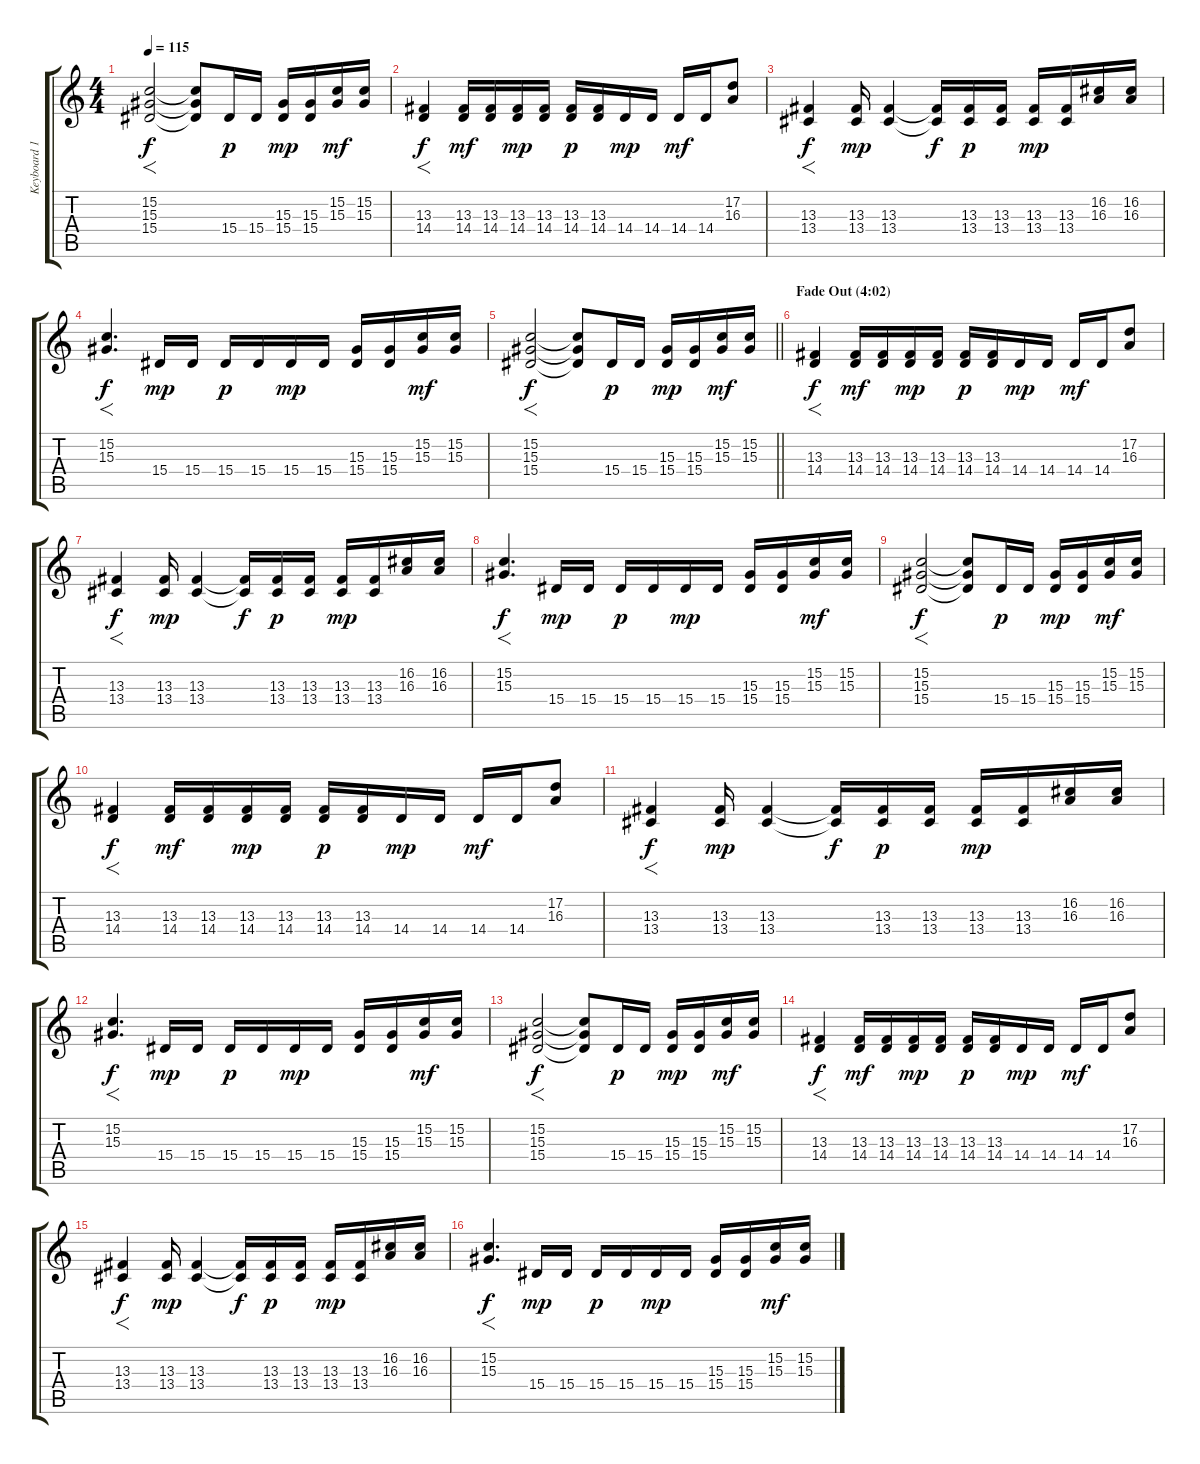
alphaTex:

\track ("Keyboard 1" "Keyboard 1") {instrument rockorgan}
\staff {score tabs}
\tuning (D4 A3 F3 C3 G2 D2) {hide}
\ts (4 4)
\tempo 115
\clef g2
\ks c
(15.2 15.3 15.4).2{f dy f} (15.2{t} 15.3{t} 15.4{t}).8 15.4.16{dy p} 15.4.16 (15.3 15.4).16{dy mp} (15.3 15.4).16 (15.2 15.3).16{dy mf} (15.2 15.3).16 |
(13.3 14.4).4{f dy f} (13.3 14.4).16{dy mf} (13.3 14.4).16 (13.3 14.4).16{dy mp} (13.3 14.4).16 (13.3 14.4).16{dy p} (13.3 14.4).16 14.4.16{dy mp} 14.4.16 14.4.16{dy mf} 14.4.16 (17.2 16.3).8 |
(13.3 13.4).4{f dy f} (13.3 13.4).16{dy mp} (13.3 13.4).4 (13.3{t} 13.4{t}).16{dy f} (13.3 13.4).16{dy p} (13.3 13.4).16 (13.3 13.4).16{dy mp} (13.3 13.4).16 (16.2 16.3).16 (16.2 16.3).16 |
(15.2 15.3).4{f d dy f} 15.4.16{dy mp} 15.4.16 15.4.16{dy p} 15.4.16 15.4.16{dy mp} 15.4.16 (15.3 15.4).16 (15.3 15.4).16 (15.2 15.3).16{dy mf} (15.2 15.3).16 |
\barLineRight lightlight
(15.2 15.3 15.4).2{f dy f} (15.2{t} 15.3{t} 15.4{t}).8 15.4.16{dy p} 15.4.16 (15.3 15.4).16{dy mp} (15.3 15.4).16 (15.2 15.3).16{dy mf} (15.2 15.3).16 |
\section ("" "Fade Out (4:02)")
(13.3 14.4).4{f dy f volume 10} (13.3 14.4).16{dy mf} (13.3 14.4).16 (13.3 14.4).16{dy mp} (13.3 14.4).16 (13.3 14.4).16{dy p} (13.3 14.4).16 14.4.16{dy mp} 14.4.16 14.4.16{dy mf} 14.4.16 (17.2 16.3).8 |
(13.3 13.4).4{f dy f} (13.3 13.4).16{dy mp} (13.3 13.4).4 (13.3{t} 13.4{t}).16{dy f} (13.3 13.4).16{dy p} (13.3 13.4).16 (13.3 13.4).16{dy mp} (13.3 13.4).16 (16.2 16.3).16 (16.2 16.3).16 |
(15.2 15.3).4{f d dy f} 15.4.16{dy mp} 15.4.16 15.4.16{dy p} 15.4.16 15.4.16{dy mp} 15.4.16 (15.3 15.4).16 (15.3 15.4).16 (15.2 15.3).16{dy mf} (15.2 15.3).16 |
(15.2 15.3 15.4).2{f dy f} (15.2{t} 15.3{t} 15.4{t}).8 15.4.16{dy p} 15.4.16 (15.3 15.4).16{dy mp} (15.3 15.4).16 (15.2 15.3).16{dy mf} (15.2 15.3).16 |
(13.3 14.4).4{f dy f} (13.3 14.4).16{dy mf} (13.3 14.4).16 (13.3 14.4).16{dy mp} (13.3 14.4).16 (13.3 14.4).16{dy p} (13.3 14.4).16 14.4.16{dy mp} 14.4.16 14.4.16{dy mf} 14.4.16 (17.2 16.3).8 |
(13.3 13.4).4{f dy f} (13.3 13.4).16{dy mp} (13.3 13.4).4 (13.3{t} 13.4{t}).16{dy f} (13.3 13.4).16{dy p} (13.3 13.4).16 (13.3 13.4).16{dy mp} (13.3 13.4).16 (16.2 16.3).16 (16.2 16.3).16 |
(15.2 15.3).4{f d dy f} 15.4.16{dy mp} 15.4.16 15.4.16{dy p} 15.4.16 15.4.16{dy mp} 15.4.16 (15.3 15.4).16 (15.3 15.4).16 (15.2 15.3).16{dy mf} (15.2 15.3).16 |
(15.2 15.3 15.4).2{f dy f} (15.2{t} 15.3{t} 15.4{t}).8 15.4.16{dy p} 15.4.16 (15.3 15.4).16{dy mp} (15.3 15.4).16 (15.2 15.3).16{dy mf} (15.2 15.3).16 |
(13.3 14.4).4{f dy f} (13.3 14.4).16{dy mf} (13.3 14.4).16 (13.3 14.4).16{dy mp} (13.3 14.4).16 (13.3 14.4).16{dy p} (13.3 14.4).16 14.4.16{dy mp} 14.4.16 14.4.16{dy mf} 14.4.16 (17.2 16.3).8 |
(13.3 13.4).4{f dy f} (13.3 13.4).16{dy mp} (13.3 13.4).4 (13.3{t} 13.4{t}).16{dy f} (13.3 13.4).16{dy p} (13.3 13.4).16 (13.3 13.4).16{dy mp} (13.3 13.4).16 (16.2 16.3).16 (16.2 16.3).16 |
(15.2 15.3).4{f d dy f} 15.4.16{dy mp} 15.4.16 15.4.16{dy p} 15.4.16 15.4.16{dy mp} 15.4.16 (15.3 15.4).16 (15.3 15.4).16 (15.2 15.3).16{dy mf} (15.2 15.3).16
